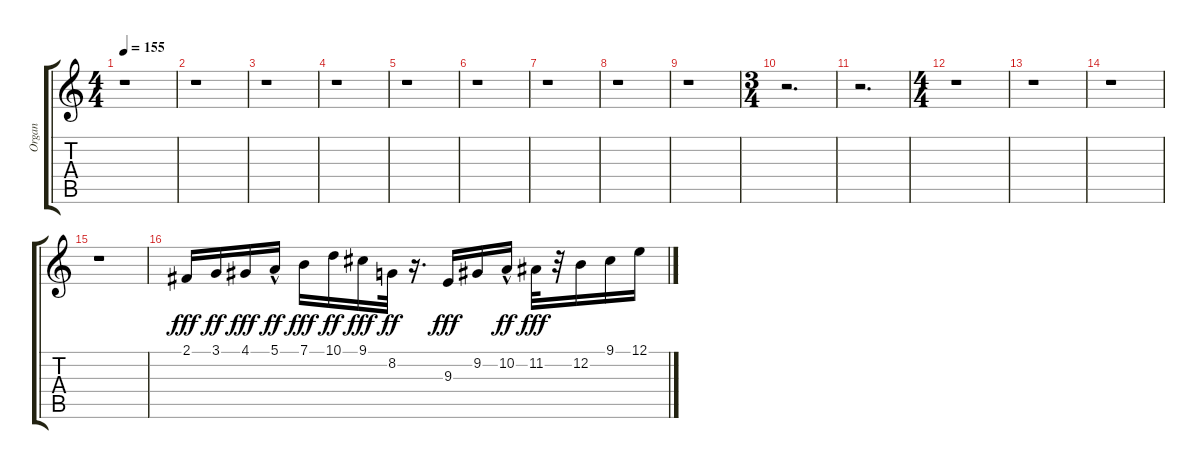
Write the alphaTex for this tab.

\track ("Organ               " "Organ     ") {instrument rockorgan}
\staff {score tabs}
\tuning (E4 B3 G3 D3 A2 E2) {hide}
\ts (4 4)
\tempo 155
\clef g2
\ks c
r.1{dy fff} |
r.1 |
r.1 |
r.1 |
r.1 |
r.1 |
r.1 |
r.1 |
r.1 |
\ts (3 4)
r.2{d} |
r.2{d} |
\ts (4 4)
r.1 |
r.1 |
r.1 |
r.1 |
2.1.16 3.1.16{dy ff} 4.1.16{dy fff} 5.1{hac}.16{dy ff} 7.1.16{dy fff} 10.1.16{dy ff} 9.1.16{dy fff} 8.2.32{dy ff} r.16{d} 9.3.16{dy fff} 9.2.16 10.2{hac}.16{dy ff} 11.2.32{dy fff} r.32 12.2.16 9.1.16 12.1.16
